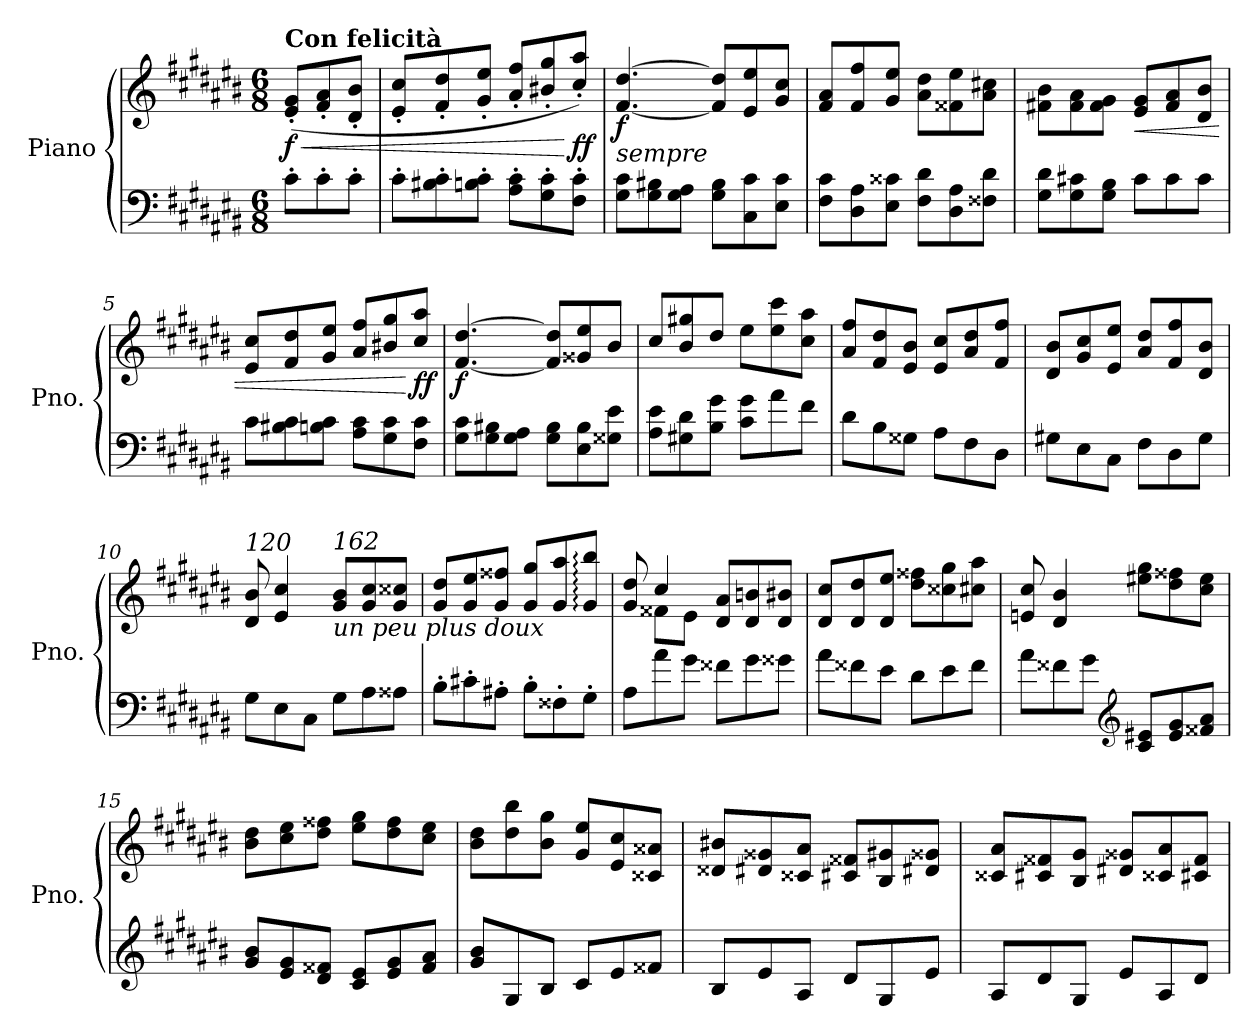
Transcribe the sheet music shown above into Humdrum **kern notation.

**kern	**kern	**dynam
*part1	*part1	*part1
*staff2	*staff1	*staff1/2
*I"Piano	*	*
*I'Pno.	*	*
*clefF4	*clefG2	*
*k[f#c#g#d#a#e#b#]	*k[f#c#g#d#a#e#b#]	*
*M6/8	*M6/8	*
=	=	=
!	!LO:TX:a:B:t=Con felicità	!
!	!	!LO:HP:b
!	!	!LO:DY:n=1:b
8c#'\L	(8e#/' 8g#/'L	< f
8c#'\	8f#/' 8a#/'	.
8c#'\J	8d#/' 8b#/'J	.
=1	=1	=1
8c#'\L	8e#/' 8cc#/'L	.
8B#X\' 8c#\'	8f#/' 8dd#/'	.
8Bn\' 8c#\'J	8g#/' 8ee#/'J	.
8A#\' 8c#\'L	8a#/' 8ff#/'L	.
8G#\' 8c#\'	8b#X/' 8gg#/'	.
!	!	!LO:DY:n=1:b
8F#\' 8c#\'J	8cc#/' 8aa#/'J)	[ ff
=2	=2	=2
!	!LO:TX:b:i:t=sempre	!
!	!	!LO:DY:b
8G#\ 8c#\L	[4.f#/ [4.dd#/	f
8G#\ 8B#X\	.	.
8G#\ 8A#\J	.	.
8G#\ 8B#\L	8f#/] 8dd#/]L	.
8C#\ 8c#\	8e#/ 8ee#/	.
8E#\ 8c#\J	8g#/ 8cc#/J	.
=3	=3	=3
8F#\ 8c#\L	8f#/ 8a#/L	.
8D#\ 8A#\	8f#/ 8ff#/	.
8E#\ 8c##X\J	8g#/ 8ee#/J	.
8F#\ 8d#\L	8a#\ 8dd#\L	.
8D#\ 8A#\	8f##X\ 8ee#\	.
8F##X\ 8d#\J	8a#\ 8cc#X\J	.
!!LO:LB:g=z
=4	=4	=4
8G#\ 8d#\L	8f#X\ 8b#\L	.
8G#\ 8c#X\	8f#\ 8a#\	.
8G#\ 8B#\J	8f#\ 8g#\J	.
!	!	!LO:HP:b
8c#\L	8e#/ 8g#/L	<
8c#\	8f#/ 8a#/	.
8c#\J	8d#/ 8b#/J	.
=5	=5	=5
8c#\L	8e#/ 8cc#/L	.
8B#X\ 8c#\	8f#/ 8dd#/	.
8Bn\ 8c#\J	8g#/ 8ee#/J	.
8A#\ 8c#\L	8a#/ 8ff#/L	.
8G#\ 8c#\	8b#X/ 8gg#/	.
!	!	!LO:DY:n=1:b
8F#\ 8c#\J	8cc#/ 8aa#/J	[ ff
=6	=6	=6
!	!	!LO:DY:b
8G#\ 8c#\L	[4.f#/ [4.dd#/	f
8G#\ 8B#X\	.	.
8G#\ 8A#\J	.	.
8G#\ 8B#\L	8f#/] 8dd#/]L	.
8E#\ 8B#\	8g##X/ 8ee#/	.
8G##X\ 8e#\J	8b#/J	.
=7	=7	=7
8A#\ 8e#\L	8cc#/L	.
8G#X\ 8d#\	8b#/ 8gg#X/	.
8B#\ 8g#\J	8dd#/J	.
8c#\ 8g#\L	8ee#\L	.
8a#\	8ee#\ 8ccc#\	.
8f#\J	8cc#\ 8aa#\J	.
=8	=8	=8
8d#\L	8a#/ 8ff#/L	.
8B#\	8f#/ 8dd#/	.
8G##X\J	8e#/ 8b#/J	.
8A#\L	8e#/ 8cc#/L	.
8F#\	8a#/ 8dd#/	.
8D#\J	8f#/ 8ff#/J	.
!!LO:LB:g=z
=9	=9	=9
8G#X\L	8d#/ 8b#/L	.
8E#\	8g#/ 8cc#/	.
8C#\J	8e#/ 8ee#/J	.
8F#\L	8a#/ 8dd#/L	.
8D#\	8f#/ 8ff#/	.
8G#\J	8d#/ 8b#/J	.
=10	=10	=10
!	!LO:TX:a:i:t=120	!
8G#\L	8d#/ 8b#/	.
8E#\	4e#/ 4cc#/	.
8C#\J	.	.
!	!LO:TX:b:i:t=un peu plus doux	!
!	!LO:TX:a:i:t=162	!
8G#\L	8g#/ 8b#/L	.
8A#\	8g#/ 8cc#/	.
8A##X\J	8g#/ 8cc##X/J	.
=11	=11	=11
8B#'\L	8g#/ 8dd#/L	.
8c#X'\	8g#/ 8ee#/	.
8A#X'\J	8g#/ 8ff##X/J	.
8B#'\L	8g#/ 8gg#/L	.
8F##X'\	8g#/ 8aa#/	.
8G#'\J	8g#/: 8bb#/:J	.
=12	=12	=12
*	*^	*
8A#\L	8g#/ 8dd#/	8ryy	.
8a#\	4cc#/	8f##X\L	.
8g#\J	.	8e#\J	.
8f##X\L	8d#/ 8a#/L	4.ryy	.
8g#\	8d#/ 8bn/	.	.
8g##X\J	8d#/ 8b#X/J	.	.
*	*v	*v	*
=13	=13	=13
8a#\L	8d#/ 8cc#/L	.
8f##X\	8d#/ 8dd#/	.
8e#\J	8d#/ 8ee#/J	.
8d#\L	8dd#\ 8ff##X\L	.
8e#\	8cc##X\ 8gg#\	.
8f##\J	8cc#X\ 8aa#\J	.
!!LO:LB:g=z
=14	=14	=14
8a#\L	8en/ 8cc#/	.
8f##X\	4d#/ 4b#/	.
8g#\J	.	.
*clefG2	*	*
8c#/ 8e#X/L	8ee#X\ 8gg#\L	.
8e#/ 8g#/	8dd#\ 8ff##X\	.
8f##X/ 8a#/J	8cc#\ 8ee#\J	.
=15	=15	=15
8g#/ 8b#/L	8b#\ 8dd#\L	.
8e#/ 8g#/	8cc#\ 8ee#\	.
8d#/ 8f##X/J	8dd#\ 8ff##X\J	.
8c#/ 8e#/L	8ee#\ 8gg#\L	.
8e#/ 8g#/	8dd#\ 8ff##\	.
8f##/ 8a#/J	8cc#\ 8ee#\J	.
=16	=16	=16
8g#/ 8b#/L	8b#\ 8dd#\L	.
8G#/	8dd#\ 8bb#\	.
8B#/J	8b#\ 8gg#\J	.
8c#/L	8g#/ 8ee#/L	.
8e#/	8e#/ 8cc#/	.
8f##X/J	8c##X/ 8a##X/J	.
=17	=17	=17
8B#/L	8d##X/ 8b#X/L	.
8e#/	8d#X/ 8g##X/	.
8A#/J	8c##X/ 8a#/J	.
8d#/L	8c#X/ 8f##X/L	.
8G#/	8B#/ 8g#X/	.
8e#/J	8d#X/ 8g##X/J	.
=18	=18	=18
8A#/L	8c##X/ 8a#/L	.
8d#/	8c#X/ 8f##X/	.
8G#/J	8B#/ 8g#/J	.
8e#/L	8d#X/ 8g##X/L	.
8A#/	8c##X/ 8a#/	.
8d#/J	8c#X/ 8f##/J	.
=	=	=
*-	*-	*-
